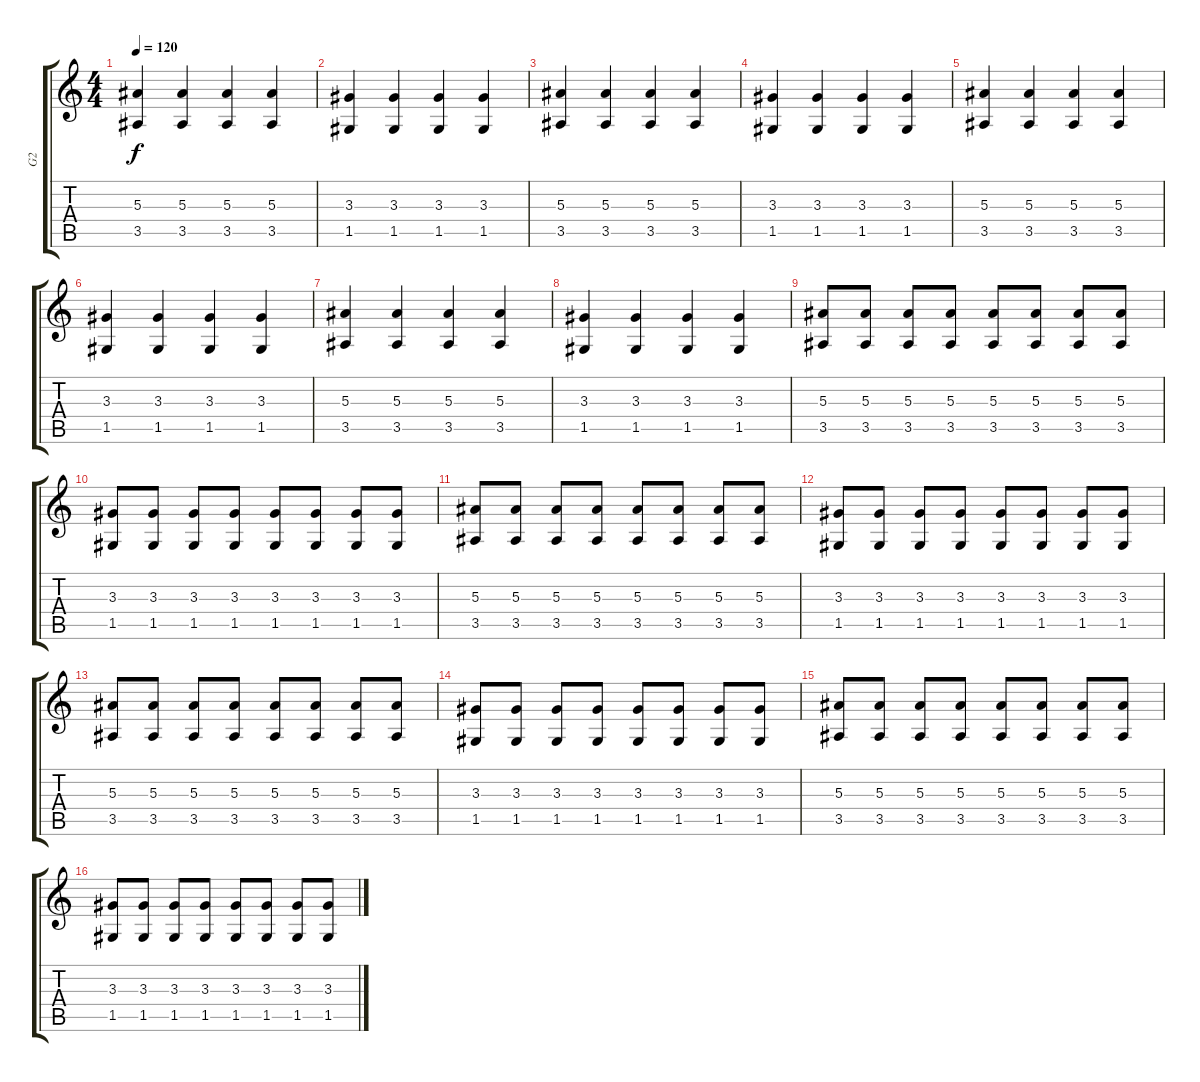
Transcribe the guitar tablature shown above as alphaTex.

\track ("G2" "G2") {instrument overdrivenguitar}
\staff {score tabs}
\tuning (D4 A3 F3 C3 G2 C2) {hide}
\ts (4 4)
\tempo 120
\clef g2
\ks c
(5.3 3.5).4{dy f} (5.3 3.5).4 (5.3 3.5).4 (5.3 3.5).4 |
(3.3 1.5).4 (3.3 1.5).4 (3.3 1.5).4 (3.3 1.5).4 |
(5.3 3.5).4 (5.3 3.5).4 (5.3 3.5).4 (5.3 3.5).4 |
(3.3 1.5).4 (3.3 1.5).4 (3.3 1.5).4 (3.3 1.5).4 |
(5.3 3.5).4 (5.3 3.5).4 (5.3 3.5).4 (5.3 3.5).4 |
(3.3 1.5).4 (3.3 1.5).4 (3.3 1.5).4 (3.3 1.5).4 |
(5.3 3.5).4 (5.3 3.5).4 (5.3 3.5).4 (5.3 3.5).4 |
(3.3 1.5).4 (3.3 1.5).4 (3.3 1.5).4 (3.3 1.5).4 |
(5.3 3.5).8 (5.3 3.5).8 (5.3 3.5).8 (5.3 3.5).8 (5.3 3.5).8 (5.3 3.5).8 (5.3 3.5).8 (5.3 3.5).8 |
(3.3 1.5).8 (3.3 1.5).8 (3.3 1.5).8 (3.3 1.5).8 (3.3 1.5).8 (3.3 1.5).8 (3.3 1.5).8 (3.3 1.5).8 |
(5.3 3.5).8 (5.3 3.5).8 (5.3 3.5).8 (5.3 3.5).8 (5.3 3.5).8 (5.3 3.5).8 (5.3 3.5).8 (5.3 3.5).8 |
(3.3 1.5).8 (3.3 1.5).8 (3.3 1.5).8 (3.3 1.5).8 (3.3 1.5).8 (3.3 1.5).8 (3.3 1.5).8 (3.3 1.5).8 |
(5.3 3.5).8 (5.3 3.5).8 (5.3 3.5).8 (5.3 3.5).8 (5.3 3.5).8 (5.3 3.5).8 (5.3 3.5).8 (5.3 3.5).8 |
(3.3 1.5).8 (3.3 1.5).8 (3.3 1.5).8 (3.3 1.5).8 (3.3 1.5).8 (3.3 1.5).8 (3.3 1.5).8 (3.3 1.5).8 |
(5.3 3.5).8 (5.3 3.5).8 (5.3 3.5).8 (5.3 3.5).8 (5.3 3.5).8 (5.3 3.5).8 (5.3 3.5).8 (5.3 3.5).8 |
(3.3 1.5).8 (3.3 1.5).8 (3.3 1.5).8 (3.3 1.5).8 (3.3 1.5).8 (3.3 1.5).8 (3.3 1.5).8 (3.3 1.5).8
